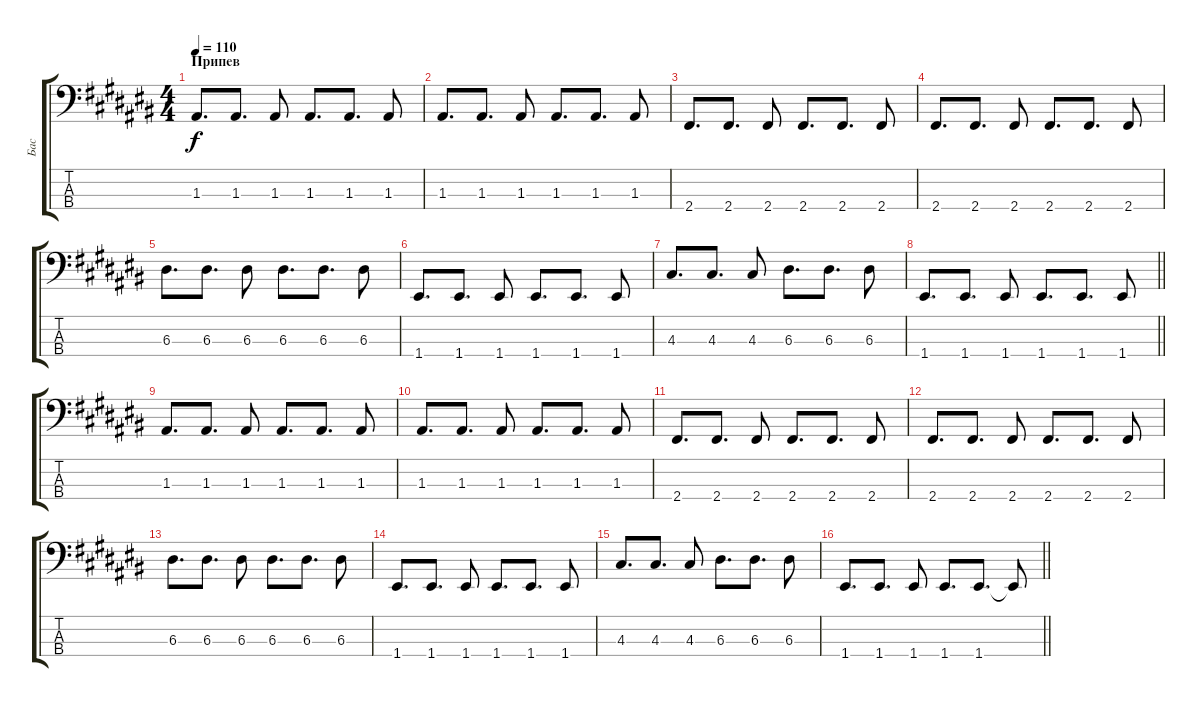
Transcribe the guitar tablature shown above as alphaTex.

\track ("Бас" "Бас") {instrument electricbassfinger}
\staff {score tabs}
\tuning (G2 D2 A1 E1) {hide}
\ts (4 4)
\section ("" "Припев")
\tempo 110
\clef f4
\ks a#minor
1.3.8{d dy f} 1.3.8{d} 1.3.8 1.3.8{d} 1.3.8{d} 1.3.8 |
1.3.8{d} 1.3.8{d} 1.3.8 1.3.8{d} 1.3.8{d} 1.3.8 |
2.4.8{d} 2.4.8{d} 2.4.8 2.4.8{d} 2.4.8{d} 2.4.8 |
2.4.8{d} 2.4.8{d} 2.4.8 2.4.8{d} 2.4.8{d} 2.4.8 |
6.3.8{d} 6.3.8{d} 6.3.8 6.3.8{d} 6.3.8{d} 6.3.8 |
1.4.8{d} 1.4.8{d} 1.4.8 1.4.8{d} 1.4.8{d} 1.4.8 |
4.3.8{d} 4.3.8{d} 4.3.8 6.3.8{d} 6.3.8{d} 6.3.8 |
\barLineRight lightlight
1.4.8{d} 1.4.8{d} 1.4.8 1.4.8{d} 1.4.8{d} 1.4.8 |
1.3.8{d} 1.3.8{d} 1.3.8 1.3.8{d} 1.3.8{d} 1.3.8 |
1.3.8{d} 1.3.8{d} 1.3.8 1.3.8{d} 1.3.8{d} 1.3.8 |
2.4.8{d} 2.4.8{d} 2.4.8 2.4.8{d} 2.4.8{d} 2.4.8 |
2.4.8{d} 2.4.8{d} 2.4.8 2.4.8{d} 2.4.8{d} 2.4.8 |
6.3.8{d} 6.3.8{d} 6.3.8 6.3.8{d} 6.3.8{d} 6.3.8 |
1.4.8{d} 1.4.8{d} 1.4.8 1.4.8{d} 1.4.8{d} 1.4.8 |
4.3.8{d} 4.3.8{d} 4.3.8 6.3.8{d} 6.3.8{d} 6.3.8 |
\barLineRight lightlight
1.4.8{d} 1.4.8{d} 1.4.8 1.4.8{d} 1.4.8{d} 1.4{t}.8
